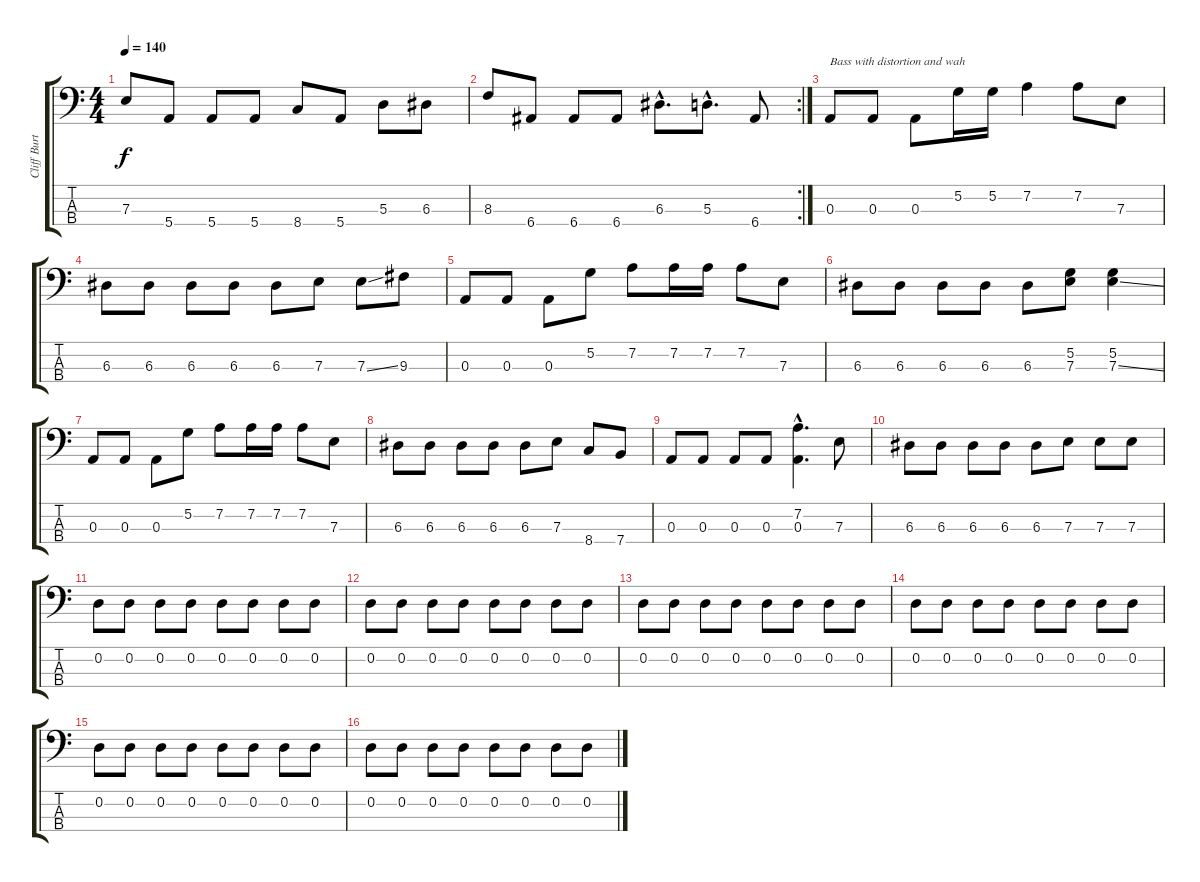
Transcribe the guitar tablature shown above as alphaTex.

\track ("Cliff Burton (Bass)" "Cliff Burt") {instrument electricbassfinger}
\staff {score tabs}
\tuning (G2 D2 A1 E1) {hide}
\ts (4 4)
\tempo 140
\clef f4
\ks c
7.3.8{dy f} 5.4.8 5.4.8 5.4.8 8.4.8 5.4.8 5.3.8 6.3.8 |
\rc 2
8.3.8 6.4.8 6.4.8 6.4.8 6.3{hac}.8{d} 5.3{hac}.8{d} 6.4.8 |
0.3.8{txt "Bass with distortion and wah" volume 12 instrument overdrivenguitar} 0.3.8 0.3.8 5.2.16 5.2.16 7.2.4 7.2.8 7.3.8 |
6.3.8{volume 12 instrument overdrivenguitar} 6.3.8 6.3.8 6.3.8 6.3.8 7.3.8 7.3{ss}.8 9.3.8 |
0.3.8{volume 12 instrument overdrivenguitar} 0.3.8 0.3.8 5.2.8 7.2.8 7.2.16 7.2.16 7.2.8 7.3.8 |
6.3.8{volume 12 instrument overdrivenguitar} 6.3.8 6.3.8 6.3.8 6.3.8 (5.2 7.3).8 (5.2 7.3{ss}).4 |
0.3.8{volume 12 instrument overdrivenguitar} 0.3.8 0.3.8 5.2.8 7.2.8 7.2.16 7.2.16 7.2.8 7.3.8 |
6.3.8{volume 12 instrument overdrivenguitar} 6.3.8 6.3.8 6.3.8 6.3.8 7.3.8 8.4.8 7.4.8 |
0.3.8{volume 12 instrument overdrivenguitar} 0.3.8 0.3.8 0.3.8 (7.2{hac} 0.3{hac}).4{d} 7.3.8 |
6.3.8{volume 12 instrument overdrivenguitar} 6.3.8 6.3.8 6.3.8 6.3.8 7.3.8 7.3.8 7.3.8 |
0.2.8{volume 12 instrument overdrivenguitar} 0.2.8 0.2.8 0.2.8 0.2.8 0.2.8 0.2.8 0.2.8 |
0.2.8{volume 12 instrument overdrivenguitar} 0.2.8 0.2.8 0.2.8 0.2.8 0.2.8 0.2.8 0.2.8 |
0.2.8{volume 12 instrument overdrivenguitar} 0.2.8 0.2.8 0.2.8 0.2.8 0.2.8 0.2.8 0.2.8 |
0.2.8{volume 12 instrument overdrivenguitar} 0.2.8 0.2.8 0.2.8 0.2.8 0.2.8 0.2.8 0.2.8 |
0.2.8{volume 12 instrument overdrivenguitar} 0.2.8 0.2.8 0.2.8 0.2.8 0.2.8 0.2.8 0.2.8 |
0.2.8{volume 12 instrument overdrivenguitar} 0.2.8 0.2.8 0.2.8 0.2.8 0.2.8 0.2.8 0.2.8
